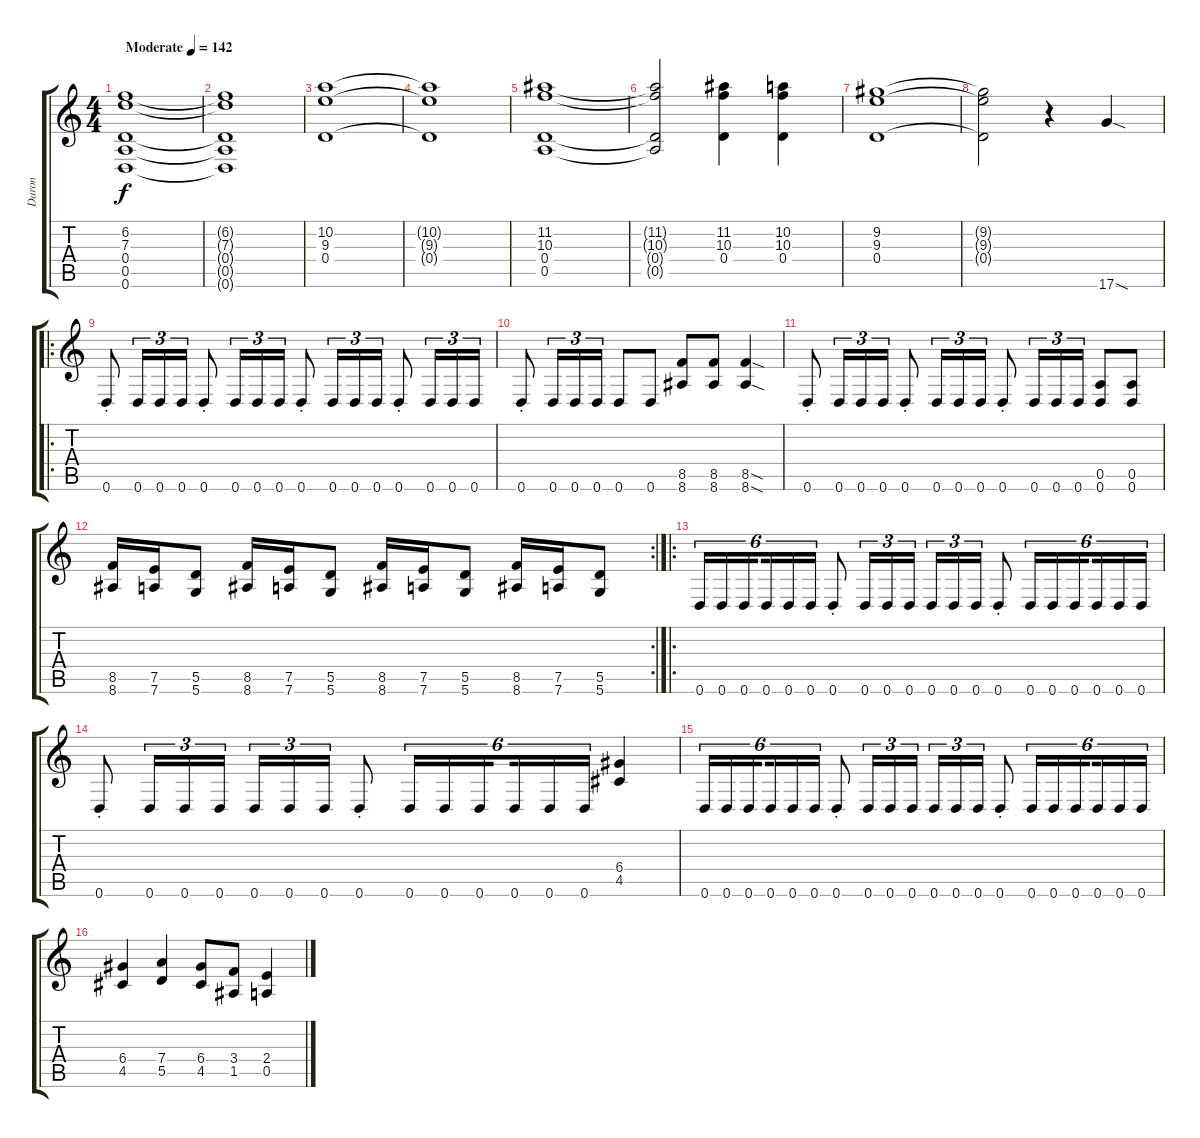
\track ("Daron" "Daron") {instrument electricguitarclean}
\staff {score tabs}
\tuning (E4 B3 G3 D3 A2 D2) {hide}
\ts (4 4)
\tempo (142 "Moderate")
\clef g2
\ks c
(6.2 7.3 0.4 0.5 0.6).1{dy f instrument electricguitarclean} |
(6.2{t} 7.3{t} 0.4{t} 0.5{t} 0.6{t}).1 |
(10.2 9.3 0.4).1 |
(10.2{t} 9.3{t} 0.4{t}).1 |
(11.2 10.3 0.4 0.5).1 |
(11.2{t} 10.3{t} 0.4{t} 0.5{t}).2 (11.2 10.3 0.4).4 (10.2 10.3 0.4).4 |
(9.2 9.3 0.4).1 |
(9.2{t} 9.3{t} 0.4{t}).2 r.4 17.6{sod}.4{instrument distortionguitar} |
\ro
0.6{st}.8 0.6.16{tu (3 2)} 0.6.16{tu (3 2)} 0.6.16{tu (3 2)} 0.6{st}.8 0.6.16{tu (3 2)} 0.6.16{tu (3 2)} 0.6.16{tu (3 2)} 0.6{st}.8 0.6.16{tu (3 2)} 0.6.16{tu (3 2)} 0.6.16{tu (3 2)} 0.6{st}.8 0.6.16{tu (3 2)} 0.6.16{tu (3 2)} 0.6.16{tu (3 2)} |
0.6{st}.8 0.6.16{tu (3 2)} 0.6.16{tu (3 2)} 0.6.16{tu (3 2)} 0.6.8 0.6.8 (8.5 8.6).8 (8.5 8.6).8 (8.5{sod} 8.6{sod}).4 |
0.6{st}.8 0.6.16{tu (3 2)} 0.6.16{tu (3 2)} 0.6.16{tu (3 2)} 0.6{st}.8 0.6.16{tu (3 2)} 0.6.16{tu (3 2)} 0.6.16{tu (3 2)} 0.6{st}.8 0.6.16{tu (3 2)} 0.6.16{tu (3 2)} 0.6.16{tu (3 2)} (0.5 0.6).8 (0.5 0.6).8 |
\rc 2
(8.5 8.6).16 (7.5 7.6).16 (5.5 5.6).8 (8.5 8.6).16 (7.5 7.6).16 (5.5 5.6).8 (8.5 8.6).16 (7.5 7.6).16 (5.5 5.6).8 (8.5 8.6).16 (7.5 7.6).16 (5.5 5.6).8 |
\ro
0.6.16{tu (6 4)} 0.6.16{tu (6 4)} 0.6.16{tu (6 4) beam splitsecondary} 0.6.16{tu (6 4)} 0.6.16{tu (6 4)} 0.6.16{tu (6 4)} 0.6{st}.8 0.6.16{tu (3 2)} 0.6.16{tu (3 2)} 0.6.16{tu (3 2)} 0.6.16{tu (3 2)} 0.6.16{tu (3 2)} 0.6.16{tu (3 2)} 0.6{st}.8 0.6.16{tu (6 4)} 0.6.16{tu (6 4)} 0.6.16{tu (6 4) beam splitsecondary} 0.6.16{tu (6 4)} 0.6.16{tu (6 4)} 0.6.16{tu (6 4)} |
0.6{st}.8 0.6.16{tu (3 2)} 0.6.16{tu (3 2)} 0.6.16{tu (3 2)} 0.6.16{tu (3 2)} 0.6.16{tu (3 2)} 0.6.16{tu (3 2)} 0.6{st}.8 0.6.16{tu (6 4)} 0.6.16{tu (6 4)} 0.6.16{tu (6 4) beam splitsecondary} 0.6.16{tu (6 4)} 0.6.16{tu (6 4)} 0.6.16{tu (6 4)} (6.4 4.5).4 |
0.6.16{tu (6 4)} 0.6.16{tu (6 4)} 0.6.16{tu (6 4) beam splitsecondary} 0.6.16{tu (6 4)} 0.6.16{tu (6 4)} 0.6.16{tu (6 4)} 0.6{st}.8 0.6.16{tu (3 2)} 0.6.16{tu (3 2)} 0.6.16{tu (3 2)} 0.6.16{tu (3 2)} 0.6.16{tu (3 2)} 0.6.16{tu (3 2)} 0.6{st}.8 0.6.16{tu (6 4)} 0.6.16{tu (6 4)} 0.6.16{tu (6 4) beam splitsecondary} 0.6.16{tu (6 4)} 0.6.16{tu (6 4)} 0.6.16{tu (6 4)} |
(6.4 4.5).4 (7.4 5.5).4 (6.4 4.5).8 (3.4 1.5).8 (2.4 0.5).4
